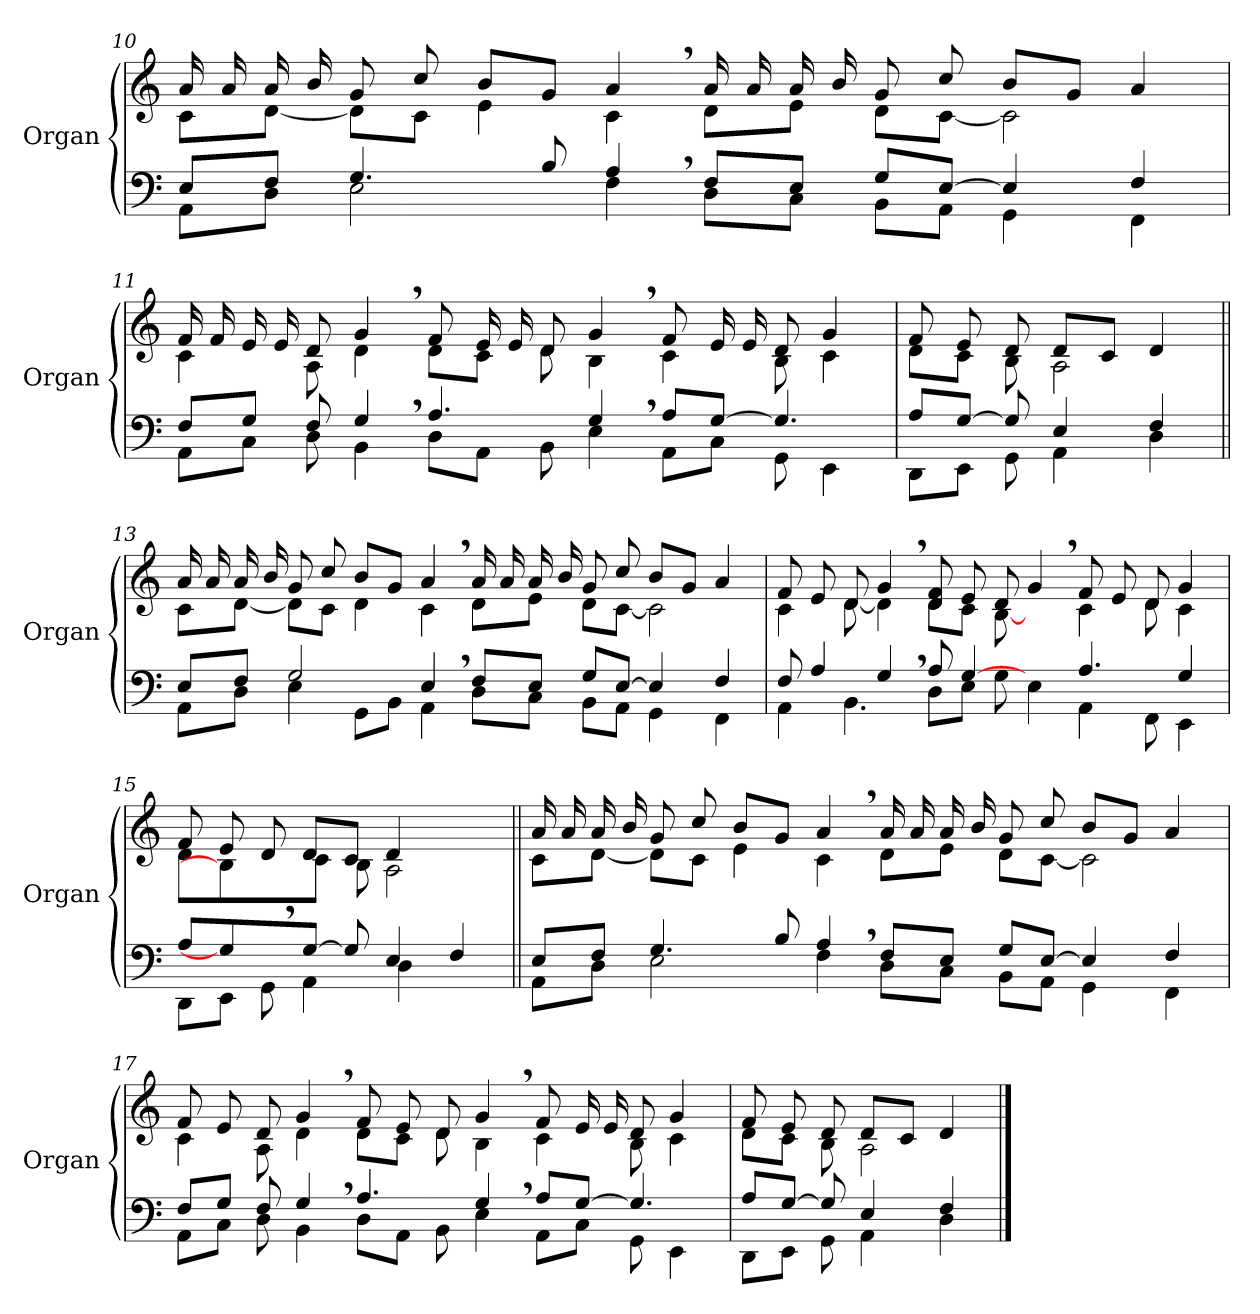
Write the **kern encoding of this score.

**kern	**kern
*part1	*part1
*staff2	*staff1
*I"Organ	*
*I'Organ	*
*clefF4	*clefG2
=10	=10
*^	*^
8E/L	8AA\L	16a/	8c\L
.	.	16a/	.
8F/J	8D\J	16a/	[<8d\J
.	.	16b/	.
4.G/	2E\	8g/	8d\L]
.	.	8cc/	8c\J
.	.	8b/L	4e\
8B/	.	8g/J	.
4A,</	4F\	4a,>/	4c\
8F/L	8D\L	16a/	8d\L
.	.	16a/	.
8E/J	8C\J	16a/	8e\J
.	.	16b/	.
8G/L	8BB\L	8g/	8d\L
[>8E/J	8AA\J	8cc/	[<8c\J
4E/]	4GG\	8b/L	2c\]
.	.	8g/J	.
4F/	4FF\	4a/	.
=11	=11	=11	=11
8F/L	8AA\L	16f/	4c\
.	.	16f/	.
8G/J	8C\J	16e/	.
.	.	16e/	.
8F/	8D\	8d/	8A\
4G,</	4BB\	4g,>/	4d\
4.A/	8D\L	8f/	8d\L
.	8AA\J	16e/	8c\J
.	.	16e/	.
.	8BB\	8d/	8d\
4G,</	4E\	4g,>/	4B\
8A/L	8AA\L	8f/	4c\
[>8G/J	8C\J	16e/	.
.	.	16e/	.
4.G/]	8GG\	8d/	8B\
.	4EE\	4g/	4c\
=12	=12	=12	=12
8A/L	8DD\L	8f/	8d\L
[>8G/J	8EE\J	8e/	8c\J
8G/]	8GG\	8d/	8B\
4E/	4AA\	8d/L	2A\
.	.	8c/J	.
4F/	4D\	4d/	.
=13||	=13||	=13||	=13||
8E/L	8AA\L	16a/	8c\L
.	.	16a/	.
8F/J	8D\J	16a/	[<8d\J
.	.	16b/	.
2G/	4E\	8g/	8d\L]
.	.	8cc/	8c\J
.	8GG\L	8b/L	4d\
.	8BB\J	8g/J	.
4E,>/	4AA\	4a,>/	4c\
8F/L	8D\L	16a/	8d\L
.	.	16a/	.
8E/J	8C\J	16a/	8e\J
.	.	16b/	.
8G/L	8BB\L	8g/	8d\L
[>8E/J	8AA\J	8cc/	[<8c\J
4E/]	4GG\	8b/L	2c\]
.	.	8g/J	.
4F/	4FF\	4a/	.
=14	=14	=14	=14
8F/	4AA\	8f/	4c\
4A/	.	8e/	.
.	4.BB\	8d/	[<8d\
4G,>/	.	4g,>/	4d\]
8A/	8D\L	8d/ 8f/	8d\L
[4G/	8E\J	8e/	8c\J
.	8G\	8d/	[8B\
4ryy	4E\	4g,>/	4ryy
4.A/	4AA\	8f/	4c\
.	.	8e/	.
.	8FF\	8d/	8d\
4G/	4EE\	4g/	4c\
=15	=15	=15	=15
8A/L	8DD\L	8f/	8d\L
4G,</]	8EE\J	8e/	4B\]
.	8GG\	8d/	.
[>8G/J	4AA\	8d/L	8c\J
8G/]	.	8c/J	8B\
4E/	4D\	4d/	2A\
4F/	4ryy	4ryy	.
=16||	=16||	=16||	=16||
8E/L	8AA\L	16a/	8c\L
.	.	16a/	.
8F/J	8D\J	16a/	[<8d\J
.	.	16b/	.
4.G/	2E\	8g/	8d\L]
.	.	8cc/	8c\J
.	.	8b/L	4e\
8B/	.	8g/J	.
4A,</	4F\	4a,>/	4c\
8F/L	8D\L	16a/	8d\L
.	.	16a/	.
8E/J	8C\J	16a/	8e\J
.	.	16b/	.
8G/L	8BB\L	8g/	8d\L
[>8E/J	8AA\J	8cc/	[<8c\J
4E/]	4GG\	8b/L	2c\]
.	.	8g/J	.
4F/	4FF\	4a/	.
=17	=17	=17	=17
8F/L	8AA\L	8f/	4c\
8G/J	8C\J	8e/	.
8F/	8D\	8d/	8A\
4G,</	4BB\	4g,>/	4d\
4.A/	8D\L	8f/	8d\L
.	8AA\J	8e/	8c\J
.	8BB\	8d/	8d\
4G,</	4E\	4g,>/	4B\
8A/L	8AA\L	8f/	4c\
[>8G/J	8C\J	16e/	.
.	.	16e/	.
4.G/]	8GG\	8d/	8B\
.	4EE\	4g/	4c\
=18	=18	=18	=18
8A/L	8DD\L	8f/	8d\L
[>8G/J	8EE\J	8e/	8c\J
8G/]	8GG\	8d/	8B\
4E/	4AA\	8d/L	2A\
.	.	8c/J	.
4F/	4D\	4d/	.
*v	*v	*	*
*	*v	*v
==	==
*-	*-
